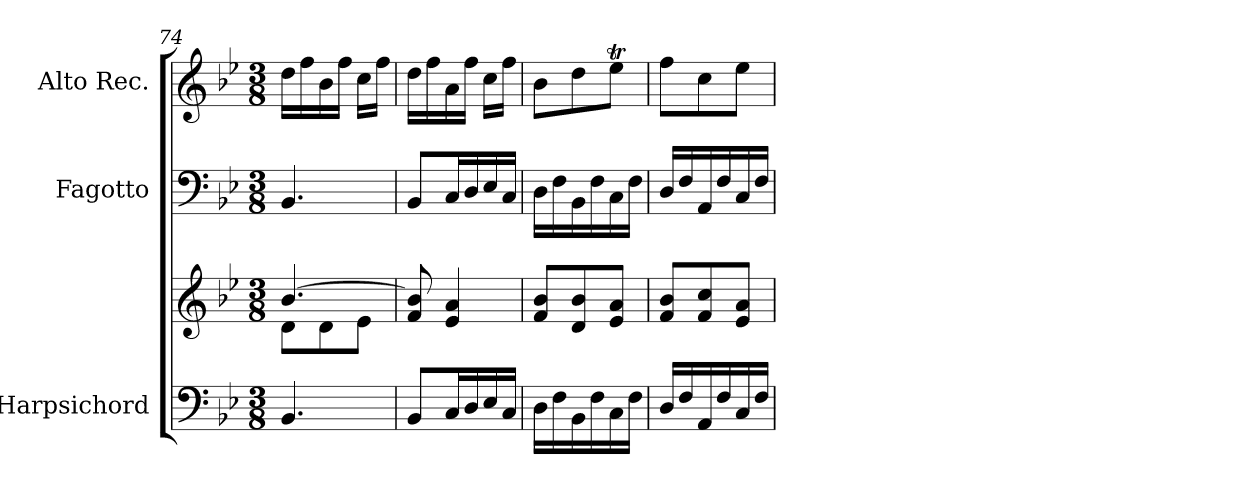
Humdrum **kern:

**kern	**kern	**kern	**kern
*part3	*part3	*part2	*part1
*staff4	*staff3	*staff2	*staff1
*I"Harpsichord	*	*I"Fagotto	*I"Alto Rec.
*I'Hch.	*	*	*I'A.
*clefF4	*clefG2	*clefF4	*clefG2
*k[b-e-]	*k[b-e-]	*k[b-e-]	*k[b-e-]
*M3/8	*M3/8	*M3/8	*M3/8
=74	=74	=74	=74
*	*^	*	*
4.BB-/	[4.b-/	8d\L	4.BB-/	16dd\LL
.	.	.	.	16ff\
.	.	8d\	.	16b-\
.	.	.	.	16ff\JJ
.	.	8e-\J	.	16cc\LL
.	.	.	.	16ff\JJ
*	*v	*v	*	*
=75	=75	=75	=75
8BB-/L	8f/ 8b-/]	8BB-/L	16dd\LL
.	.	.	16ff\
16C/L	4e-/ 4a/	16C/L	16a\
16D/	.	16D/	16ff\JJ
16E-/	.	16E-/	16cc\LL
16C/JJ	.	16C/JJ	16ff\JJ
!!LO:PB:g=z
=76	=76	=76	=76
16D\LL	8f/ 8b-/L	16D\LL	8b-\L
16F\	.	16F\	.
16BB-\	8d/ 8b-/	16BB-\	8dd\
16F\	.	16F\	.
16C\	8e-/ 8a/J	16C\	8ee-T\J
16F\JJ	.	16F\JJ	.
=77	=77	=77	=77
16D/LL	8f/ 8b-/L	16D/LL	8ff\L
16F/	.	16F/	.
16AA/	8f/ 8cc/	16AA/	8cc\
16F/	.	16F/	.
16C/	8e-/ 8a/J	16C/	8ee-\J
16F/JJ	.	16F/JJ	.
=	=	=	=
*-	*-	*-	*-
